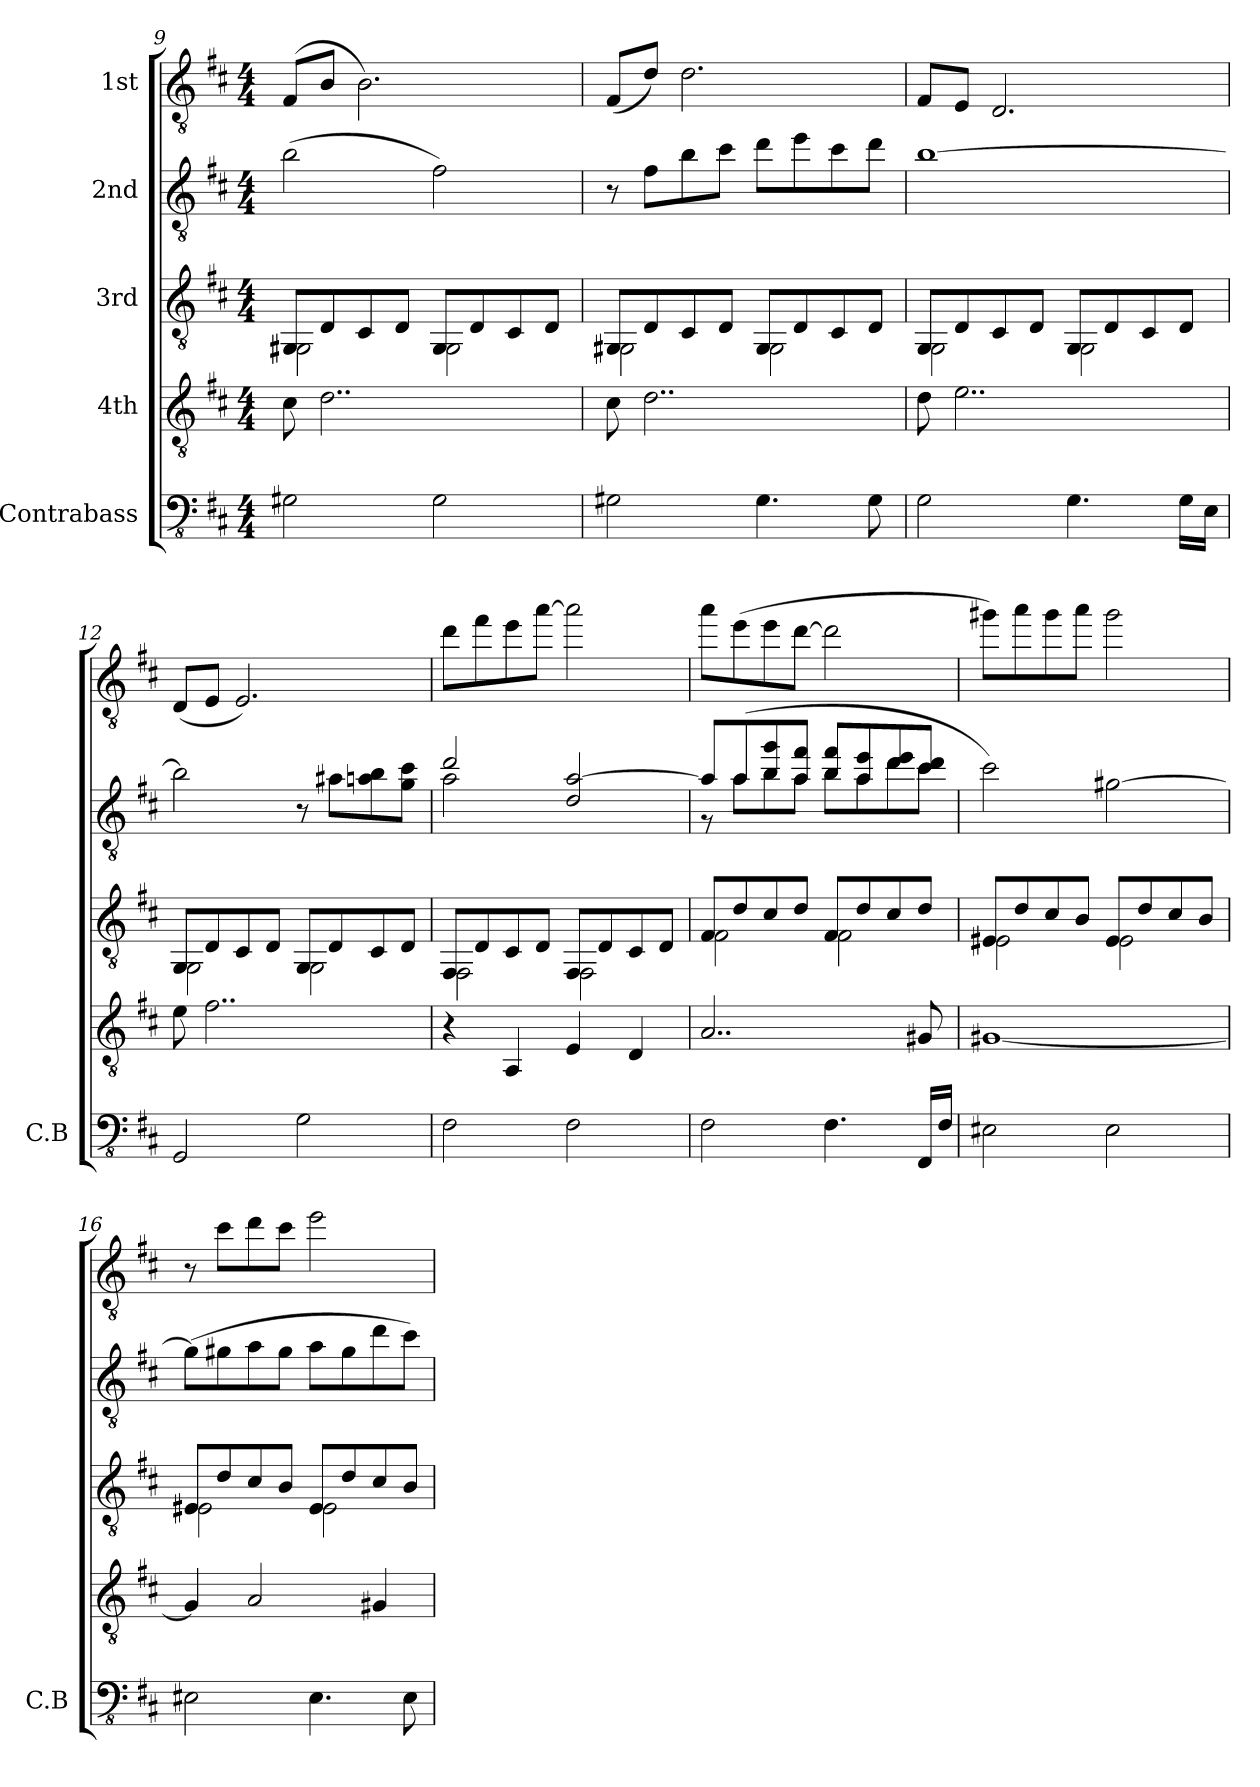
**kern	**kern	**kern	**kern	**kern
*part5	*part4	*part3	*part2	*part1
*staff5	*staff4	*staff3	*staff2	*staff1
*I"Contrabass	*I"4th	*I"3rd	*I"2nd	*I"1st
*I'C.B	*	*	*	*
*clefFv4	*clefGv2	*clefGv2	*clefGv2	*clefGv2
*k[f#c#]	*k[f#c#]	*k[f#c#]	*k[f#c#]	*k[f#c#]
*M4/4	*M4/4	*M4/4	*M4/4	*M4/4
=9	=9	=9	=9	=9
*	*	*^	*	*
2GG#X\	8c#\	8GG#X/L	2GG#\	(2b\	(8F#/L
.	2..d\	8D/	.	.	8B/J
.	.	8C#/	.	.	2.B\)
.	.	8D/J	.	.	.
2GG#\	.	8GG#/L	2GG#\	2f#\)	.
.	.	8D/	.	.	.
.	.	8C#/	.	.	.
.	.	8D/J	.	.	.
!!LO:PB:g=z
=10	=10	=10	=10	=10	=10
2GG#X\	8c#\	8GG#X/L	2GG#\	8r	(8F#/L
.	2..d\	8D/	.	8f#\L	8d/J)
.	.	8C#/	.	8b\	2.d\
.	.	8D/J	.	8cc#\J	.
4.GG#\	.	8GG#/L	2GG#\	8dd\L	.
.	.	8D/	.	8ee\	.
.	.	8C#/	.	8cc#\	.
8GG#\	.	8D/J	.	8dd\J	.
=11	=11	=11	=11	=11	=11
2GG\	8d\	8GG/L	2GG\	[1b	8F#/L
.	2..e\	8D/	.	.	8E/J
.	.	8C#/	.	.	2.D/
.	.	8D/J	.	.	.
4.GG\	.	8GG/L	2GG\	.	.
.	.	8D/	.	.	.
.	.	8C#/	.	.	.
16GG\LL	.	8D/J	.	.	.
16EE\JJ	.	.	.	.	.
=12	=12	=12	=12	=12	=12
2GGG/	8e\	8GG/L	2GG\	2b\]	(8D/L
.	2..f#\	8D/	.	.	8E/J
.	.	8C#/	.	.	2.E/)
.	.	8D/J	.	.	.
2GG\	.	8GG/L	2GG\	8r	.
.	.	8D/	.	8a#X\L	.
.	.	8C#/	.	8an\ 8b\	.
.	.	8D/J	.	8g\ 8cc#\J	.
=13	=13	=13	=13	=13	=13
*	*	*	*	*^	*
2FF#\	4r	8FF#/L	2FF#\	2dd/	2a\	8dd\L
.	.	8D/	.	.	.	8ff#\
.	4AA/	8C#/	.	.	.	8ee\
.	.	8D/J	.	.	.	[8aa\J
2FF#\	4E/	8FF#/L	2FF#\	2d/ [2a/	2ryy	2aa\]
.	.	8D/	.	.	.	.
.	4D/	8C#/	.	.	.	.
.	.	8D/J	.	.	.	.
!!LO:LB:g=z
=14	=14	=14	=14	=14	=14	=14
2FF#\	2..A/	8F#/L	2F#\	8a/L]	8r	8aa\L
.	.	8d/	.	(8a/	8a\L	(8ee\
.	.	8c#/	.	8b/ 8gg/	8b\	8ee\
.	.	8d/J	.	8a/ 8ff#/J	8a\J	[8dd\J
4.FF#\	.	8F#/L	2F#\	8b/ 8ff#/L	8b\L	2dd\]
.	.	8d/	.	8a/ 8ee/	8a\	.
.	.	8c#/	.	8dd/ 8ee/	8dd\	.
16FFF#/LL	8G#X/	8d/J	.	8cc#/ 8dd/J	8cc#\J	.
16FF#/JJ	.	.	.	.	.	.
*	*	*	*	*v	*v	*
=15	=15	=15	=15	=15	=15
2EE#X\	[1G#X	8E#X/L	2E#\	2cc#\)	8gg#X\L)
.	.	8d/	.	.	8aa\
.	.	8c#/	.	.	8gg#\
.	.	8B/J	.	.	8aa\J
2EE#\	.	8E#/L	2E#\	[2g#X\	2gg#\
.	.	8d/	.	.	.
.	.	8c#/	.	.	.
.	.	8B/J	.	.	.
=16	=16	=16	=16	=16	=16
2EE#X\	4G#/]	8E#X/L	2E#\	(8g#\L]	8r
.	.	8d/	.	8g#X\	8cc#\L
.	2A/	8c#/	.	8a\	8dd\
.	.	8B/J	.	8g#\J	8cc#\J
4.EE#\	.	8E#/L	2E#\	8a\L	2ee\
.	.	8d/	.	8g#\	.
.	4G#X/	8c#/	.	8dd\	.
8EE#\	.	8B/J	.	8cc#\J)	.
*	*	*v	*v	*	*
=	=	=	=	=
*-	*-	*-	*-	*-
